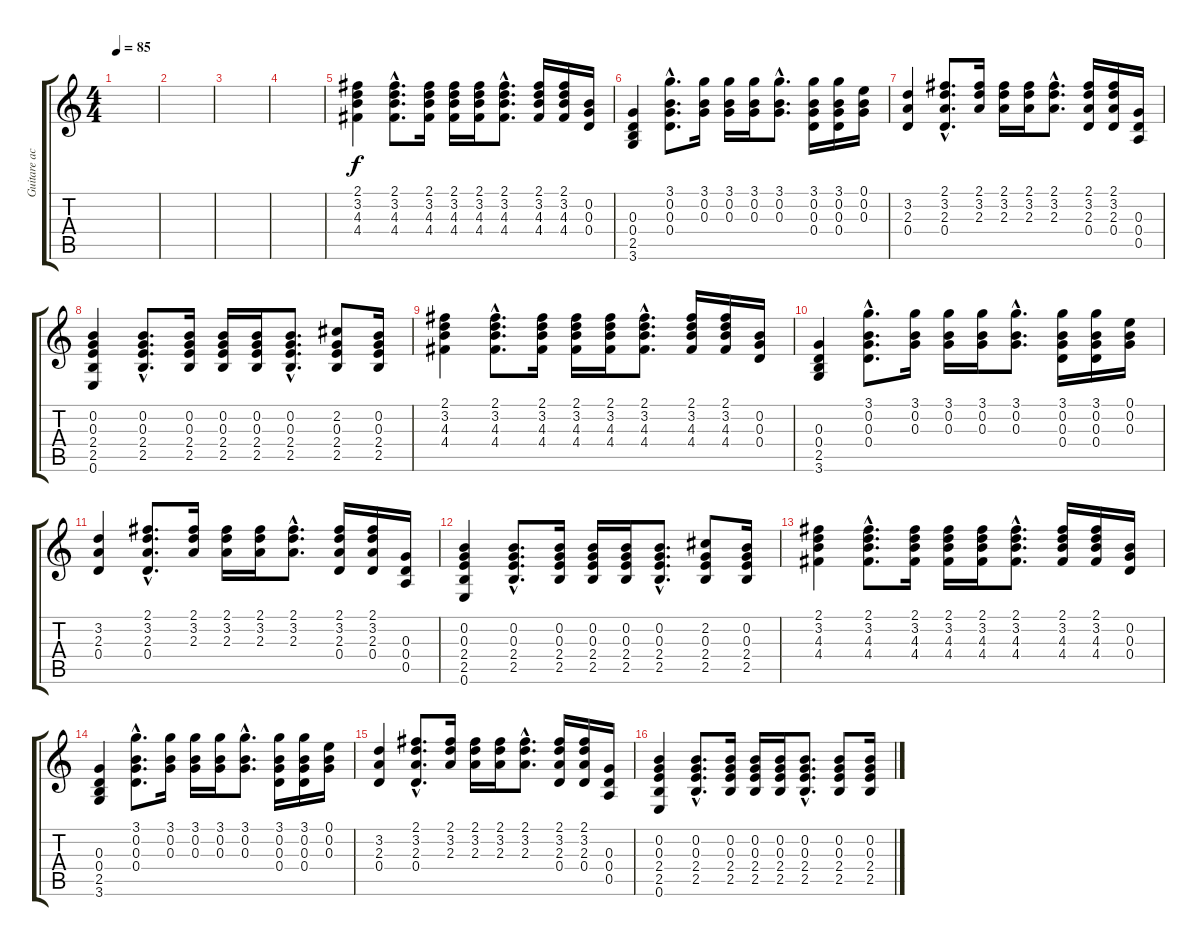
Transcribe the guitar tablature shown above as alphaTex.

\track ("Guitare acoustique" "Guitare ac") {instrument acousticguitarsteel}
\staff {score tabs}
\tuning (E4 B3 G3 D3 A2 E2) {hide}
\ts (4 4)
\tempo 85
\clef g2
\ks c
|
|
|
|
(2.1 3.2 4.3 4.4).4 (2.1{hac} 3.2{hac} 4.3{hac} 4.4{hac}).8{d} (2.1 3.2 4.3 4.4).16 (2.1 3.2 4.3 4.4).16 (2.1 3.2 4.3 4.4).16 (2.1{hac} 3.2{hac} 4.3{hac} 4.4{hac}).8{d} (2.1 3.2 4.3 4.4).16 (2.1 3.2 4.3 4.4).16 (0.2 0.3 0.4).16 |
(0.3 0.4 2.5 3.6).4 (3.1{hac} 0.2{hac} 0.3{hac} 0.4{hac}).8{d} (3.1 0.2 0.3).16 (3.1 0.2 0.3).16 (3.1 0.2 0.3).16 (3.1{hac} 0.2{hac} 0.3{hac}).8{d} (3.1 0.2 0.3 0.4).16 (3.1 0.2 0.3 0.4).16 (0.1 0.2 0.3).16 |
(3.2 2.3 0.4).4 (2.1{hac} 3.2{hac} 2.3{hac} 0.4{hac}).8{d} (2.1 3.2 2.3).16 (2.1 3.2 2.3).16 (2.1 3.2 2.3).16 (2.1{hac} 3.2{hac} 2.3{hac}).8{d} (2.1 3.2 2.3 0.4).16 (2.1 3.2 2.3 0.4).16 (0.3 0.4 0.5).16 |
(0.2 0.3 2.4 2.5 0.6).4 (0.2{hac} 0.3{hac} 2.4{hac} 2.5{hac}).8{d} (0.2 0.3 2.4 2.5).16 (0.2 0.3 2.4 2.5).16 (0.2 0.3 2.4 2.5).16 (0.2{hac} 0.3{hac} 2.4{hac} 2.5{hac}).8{d} (2.2 0.3 2.4 2.5).8 (0.2 0.3 2.4 2.5).16 |
(2.1 3.2 4.3 4.4).4 (2.1{hac} 3.2{hac} 4.3{hac} 4.4{hac}).8{d} (2.1 3.2 4.3 4.4).16 (2.1 3.2 4.3 4.4).16 (2.1 3.2 4.3 4.4).16 (2.1{hac} 3.2{hac} 4.3{hac} 4.4{hac}).8{d} (2.1 3.2 4.3 4.4).16 (2.1 3.2 4.3 4.4).16 (0.2 0.3 0.4).16 |
(0.3 0.4 2.5 3.6).4 (3.1{hac} 0.2{hac} 0.3{hac} 0.4{hac}).8{d} (3.1 0.2 0.3).16 (3.1 0.2 0.3).16 (3.1 0.2 0.3).16 (3.1{hac} 0.2{hac} 0.3{hac}).8{d} (3.1 0.2 0.3 0.4).16 (3.1 0.2 0.3 0.4).16 (0.1 0.2 0.3).16 |
(3.2 2.3 0.4).4 (2.1{hac} 3.2{hac} 2.3{hac} 0.4{hac}).8{d} (2.1 3.2 2.3).16 (2.1 3.2 2.3).16 (2.1 3.2 2.3).16 (2.1{hac} 3.2{hac} 2.3{hac}).8{d} (2.1 3.2 2.3 0.4).16 (2.1 3.2 2.3 0.4).16 (0.3 0.4 0.5).16 |
(0.2 0.3 2.4 2.5 0.6).4 (0.2{hac} 0.3{hac} 2.4{hac} 2.5{hac}).8{d} (0.2 0.3 2.4 2.5).16 (0.2 0.3 2.4 2.5).16 (0.2 0.3 2.4 2.5).16 (0.2{hac} 0.3{hac} 2.4{hac} 2.5{hac}).8{d} (2.2 0.3 2.4 2.5).8 (0.2 0.3 2.4 2.5).16 |
(2.1 3.2 4.3 4.4).4 (2.1{hac} 3.2{hac} 4.3{hac} 4.4{hac}).8{d} (2.1 3.2 4.3 4.4).16 (2.1 3.2 4.3 4.4).16 (2.1 3.2 4.3 4.4).16 (2.1{hac} 3.2{hac} 4.3{hac} 4.4{hac}).8{d} (2.1 3.2 4.3 4.4).16 (2.1 3.2 4.3 4.4).16 (0.2 0.3 0.4).16 |
(0.3 0.4 2.5 3.6).4 (3.1{hac} 0.2{hac} 0.3{hac} 0.4{hac}).8{d} (3.1 0.2 0.3).16 (3.1 0.2 0.3).16 (3.1 0.2 0.3).16 (3.1{hac} 0.2{hac} 0.3{hac}).8{d} (3.1 0.2 0.3 0.4).16 (3.1 0.2 0.3 0.4).16 (0.1 0.2 0.3).16 |
(3.2 2.3 0.4).4 (2.1{hac} 3.2{hac} 2.3{hac} 0.4{hac}).8{d} (2.1 3.2 2.3).16 (2.1 3.2 2.3).16 (2.1 3.2 2.3).16 (2.1{hac} 3.2{hac} 2.3{hac}).8{d} (2.1 3.2 2.3 0.4).16 (2.1 3.2 2.3 0.4).16 (0.3 0.4 0.5).16 |
(0.2 0.3 2.4 2.5 0.6).4 (0.2{hac} 0.3{hac} 2.4{hac} 2.5{hac}).8{d} (0.2 0.3 2.4 2.5).16 (0.2 0.3 2.4 2.5).16 (0.2 0.3 2.4 2.5).16 (0.2{hac} 0.3{hac} 2.4{hac} 2.5{hac}).8{d} (0.2 0.3 2.4 2.5).8 (0.2 0.3 2.4 2.5).16
